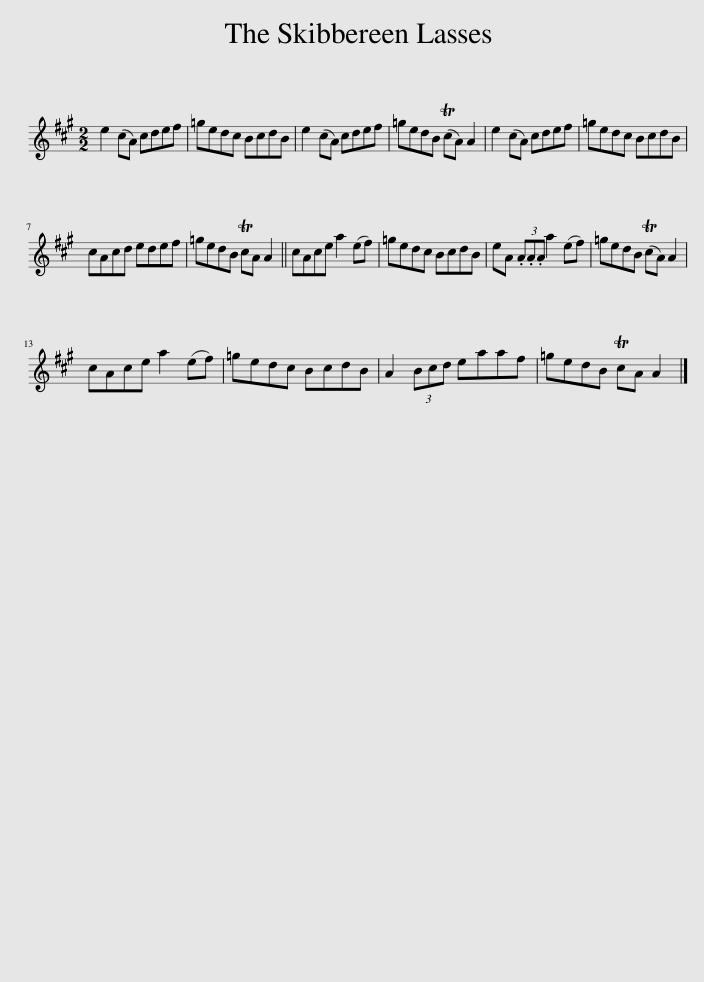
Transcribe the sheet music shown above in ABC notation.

X:1
L:1/8
M:2/2
I:linebreak $
K:A
V:1 treble
V:1
 e2 (cA) cdef | =gedc BcdB | e2 (cA) cdef | =gedB (TcA) A2 | e2 (cA) cdef | %5
 =gedc BcdB |$ cAcd edef | =gedB TcA A2 || cAce a2 (ef) | =gedc BcdB | %10
 eA (3.A.A.A a2 (ef) | =gedB (TcA) A2 |$ cAce a2 (ef) | =gedc BcdB | A2 (3Bcd eaaf | %15
 =gedB TcA A2 |] %16
